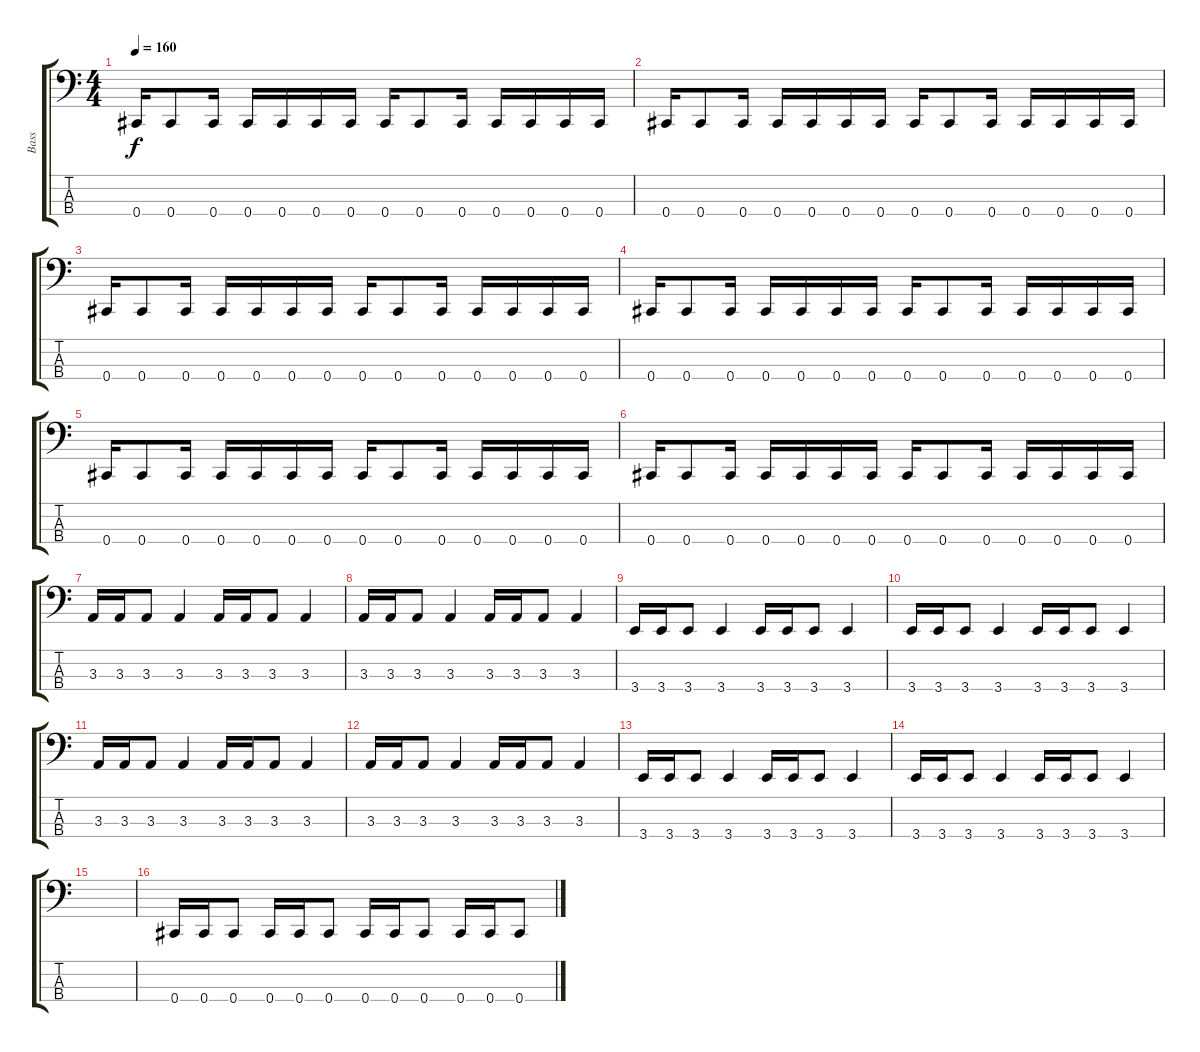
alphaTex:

\track ("Bass" "Bass") {instrument electricbasspick}
\staff {score tabs}
\tuning (E2 B1 Gb1 Db1) {hide}
\ts (4 4)
\tempo 160
\clef f4
\ks c
0.4.16{dy f instrument electricbasspick} 0.4.8 0.4.16 0.4.16 0.4.16 0.4.16 0.4.16 0.4.16 0.4.8 0.4.16 0.4.16 0.4.16 0.4.16 0.4.16 |
0.4.16 0.4.8 0.4.16 0.4.16 0.4.16 0.4.16 0.4.16 0.4.16 0.4.8 0.4.16 0.4.16 0.4.16 0.4.16 0.4.16 |
0.4.16 0.4.8 0.4.16 0.4.16 0.4.16 0.4.16 0.4.16 0.4.16 0.4.8 0.4.16 0.4.16 0.4.16 0.4.16 0.4.16 |
0.4.16 0.4.8 0.4.16 0.4.16 0.4.16 0.4.16 0.4.16 0.4.16 0.4.8 0.4.16 0.4.16 0.4.16 0.4.16 0.4.16 |
0.4.16 0.4.8 0.4.16 0.4.16 0.4.16 0.4.16 0.4.16 0.4.16 0.4.8 0.4.16 0.4.16 0.4.16 0.4.16 0.4.16 |
0.4.16 0.4.8 0.4.16 0.4.16 0.4.16 0.4.16 0.4.16 0.4.16 0.4.8 0.4.16 0.4.16 0.4.16 0.4.16 0.4.16 |
3.3.16 3.3.16 3.3.8 3.3.4 3.3.16 3.3.16 3.3.8 3.3.4 |
3.3.16 3.3.16 3.3.8 3.3.4 3.3.16 3.3.16 3.3.8 3.3.4 |
3.4.16 3.4.16 3.4.8 3.4.4 3.4.16 3.4.16 3.4.8 3.4.4 |
3.4.16 3.4.16 3.4.8 3.4.4 3.4.16 3.4.16 3.4.8 3.4.4 |
3.3.16 3.3.16 3.3.8 3.3.4 3.3.16 3.3.16 3.3.8 3.3.4 |
3.3.16 3.3.16 3.3.8 3.3.4 3.3.16 3.3.16 3.3.8 3.3.4 |
3.4.16 3.4.16 3.4.8 3.4.4 3.4.16 3.4.16 3.4.8 3.4.4 |
3.4.16 3.4.16 3.4.8 3.4.4 3.4.16 3.4.16 3.4.8 3.4.4 |
|
0.4.16 0.4.16 0.4.8 0.4.16 0.4.16 0.4.8 0.4.16 0.4.16 0.4.8 0.4.16 0.4.16 0.4.8
